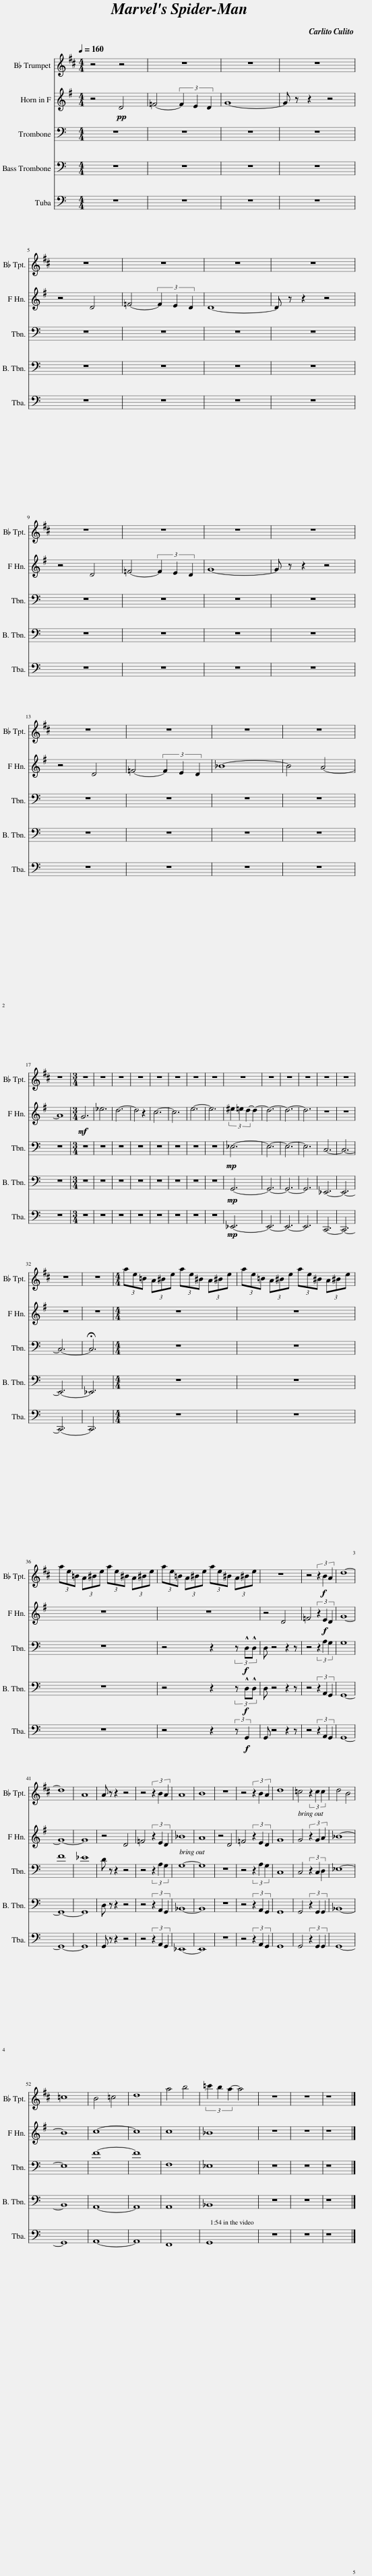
X:1
%%score 1 2 3 4 5
L:1/8
Q:1/4=160
M:4/4
I:linebreak $
K:C
V:1 treble transpose=-2
V:2 treble transpose=-7
V:3 bass
V:4 bass
V:5 bass
V:1
[K:D] z4 z4 | z8 | z8 | z8 |$ z8 | %5
 z8 | z8 | z8 |$ z8 | z8 | %10
 z8 | z8 |$ z8 | z8 | z8 | %15
 z8 |$ z8 |[M:3/4] z6 | z6 | z6 | %20
 z6 | z6 | z6 | z6 | z6 | %25
 z6 | z6 | z6 | z6 | z6 | %30
 z6 |$ z6 | z6 |[M:4/4] (3ae=c (3A^Be (3ae^B (3A^Be | (3ae=c (3A^Be (3ae^B (3A^Be |$ %35
 (3ae=c (3A^Be (3ae^B (3A^Be | (3ae=c (3A^Be (3ae^B (3A^Be | z8 | z4 (3z2!f! B2 A2 | d8- |$ %40
 d8 | A8 | A z z2 z4 | z4 (3z2 B2 A2 | A8 | %45
 B8 | z8 | z4 (3z2 B2 A2 | d8 | =c4 (3z2 c2 c2 | %50
 d4 B4 |$[K:D] =c8 | B4 =c4 | d8 | a4 b4 | %55
 (3=c'2 b2 a2- a4 | z8 | z8 | z8 |] %59
V:2
[K:G] z4!pp! D4 | =F4- (3F2 E2 D2 | G8- | G z z2 z4 |$ z4 D4 | %5
 =F4- (3F2 E2 D2 | D8- | D z z2 z4 |$ z4 D4 | =F4- (3F2 E2 D2 | %10
 G8- | G z z2 z4 |$ z4 D4 | =F4- (3F2 E2 D2 | _B8- | %15
 B4 A4- |$ A8 |[M:3/4]!mf! G6 | _e6 | d6- | %20
 d4 z2 | c6- | c6 | e6- | e6 | %25
 (3^e2 =e2 d2- d2- | d6- | d6- | d6 | z6 | %30
 z6 |$ z6 | z6 |[M:4/4] z8 | z8 |$ %35
 z8 | z8 | z4 D4 | =F4 (3z2!f! E2 D2 | G8- |$ %40
 G8- | G8 | z4 D4 | =F4 (3z2 E2 D2 | _B8 | %45
 A8 | z4 D4 | =F4 (3z2 E2 D2 | G8 | G4 (3z2 G2 A2 | %50
 _B8- |$[K:G] B8 | c8- | c8 | c8 | %55
 _B8 | z8 | z8 | z8 |] %59
V:3
 z8 | z8 | z8 | z8 |$ z8 | %5
 z8 | z8 | z8 |$ z8 | z8 | %10
 z8 | z8 |$ z8 | z8 | z8 | %15
 z8 |$ z8 |[M:3/4] z6 | z6 | z6 | %20
 z6 | z6 | z6 | z6 | z6 | %25
!mp! _E,6- | E,6- | E,6- | E,6 | C,6- | %30
 C,6- |$ C,6- | !fermata!C,6 |[M:4/4] z8 | z8 |$ %35
 z8 | z4 z2 (3z!f! !^!D,!^!D, | D, z4 z2 z | z4 (3z2 A,2 G,2 | G,8 |$ %40
 F8 | _E8 | D z z2 z4 | z4 (3z2 A,2 G,2 | G,8- | %45
 G,8 | z8 | z4 (3z2 A,2 G,2 | C,8 | C,4 (3z2 C,2 D,2 | %50
 _E,8- |$ E,8 | F8- | F8 | F,8 | %55
 _E,8 | z8 | z8 | z8 |] %59
V:4
 z8 | z8 | z8 | z8 |$ z8 | %5
 z8 | z8 | z8 |$ z8 | z8 | %10
 z8 | z8 |$ z8 | z8 | z8 | %15
 z8 |$ z8 |[M:3/4] z6 | z6 | z6 | %20
 z6 | z6 | z6 | z6 | z6 | %25
!mp! G,,6- | G,,6- | G,,6- | G,,6 | _E,,6- | %30
 E,,6- |$ E,,6- | _E,,6 |[M:4/4] z8 | z8 |$ %35
 z8 | z4 z2 (3z!f! !^!D,!^!D, | D, z4 z2 z | z4 (3z2 A,,2 G,,2 | G,,8- |$ %40
 G,,8- | G,,8 | D, z z2 z4 | z4 (3z2 A,,2 G,,2 | _B,,8- | %45
 B,,8 | z8 | z4 (3z2 A,,2 G,,2 | G,,8 | G,,4 (3z2 G,,2 G,,2 | %50
 _B,,8- |$ B,,8 | A,,8- | A,,8 | A,,8 | %55
 _B,,8 | z8 | z8 | z8 |] %59
V:5
 z8 | z8 | z8 | z8 |$ z8 | %5
 z8 | z8 | z8 |$ z8 | z8 | %10
 z8 | z8 |$ z8 | z8 | z8 | %15
 z8 |$ z8 |[M:3/4] z6 | z6 | z6 | %20
 z6 | z6 | z6 | z6 | z6 | %25
!mp! _E,,6- | E,,6- | E,,6- | E,,6 | C,,6- | %30
 C,,6- |$ C,,6- | C,,6 |[M:4/4] z8 | z8 |$ %35
 z8 | z4 z2 (3:2:2z!f! G,,2 | G,, z4 z2 z | z4 (3z2 A,,2 G,,2 | G,,8- |$ %40
 G,,8- | G,,8 | G,, z z2 z4 | z4 (3z2 A,,2 G,,2 | _E,,8- | %45
 E,,8 | z8 | z4 (3z2 A,,2 G,,2 | G,,8 | G,,4 (3z2 G,,2 G,,2 | %50
 G,,8- |$ G,,8 | A,,8- | A,,8 | F,,8 | %55
 G,,8 | z8 | z8 | z8 |] %59
